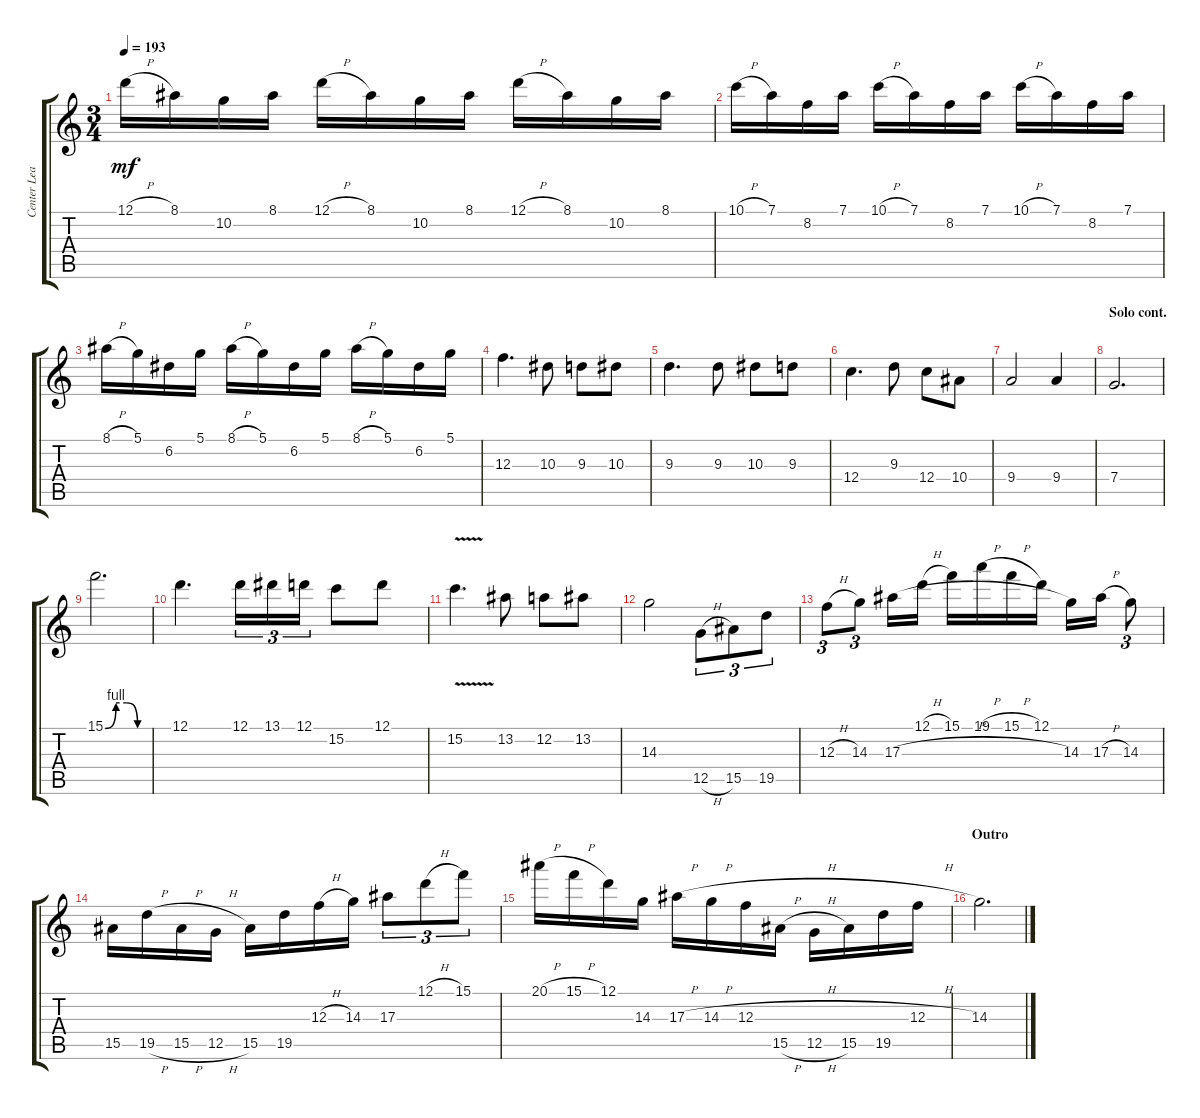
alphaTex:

\track ("Center Lead 1" "Center Lea") {instrument distortionguitar}
\staff {score tabs}
\tuning (D4 A3 F3 C3 G2 C2) {hide}
\ts (3 4)
\tempo 193
\clef g2
\ks c
12.1{h}.16{dy mf} 8.1.16 10.2.16 8.1.16 12.1{h}.16 8.1.16 10.2.16 8.1.16 12.1{h}.16 8.1.16 10.2.16 8.1.16 |
10.1{h}.16 7.1.16 8.2.16 7.1.16 10.1{h}.16 7.1.16 8.2.16 7.1.16 10.1{h}.16 7.1.16 8.2.16 7.1.16 |
8.1{h}.16 5.1.16 6.2.16 5.1.16 8.1{h}.16 5.1.16 6.2.16 5.1.16 8.1{h}.16 5.1.16 6.2.16 5.1.16 |
12.3.4{d} 10.3.8 9.3.8 10.3.8 |
9.3.4{d} 9.3.8 10.3.8 9.3.8 |
12.4.4{d} 9.3.8 12.4.8 10.4.8 |
9.4.2 9.4.4 |
\section ("" "Solo cont.")
7.4.2{d} |
15.1{be (custom 0 0 15 4 30 4 45 0 60 0)}.2{d} |
12.1.4{d} 12.1.16{tu (3 2)} 13.1.16{tu (3 2)} 12.1.16{tu (3 2)} 15.2.8 12.1.8 |
15.2{v}.4{d} 13.2.8 12.2.8 13.2.8 |
14.3.2 12.5{h}.8{tu (3 2)} 15.5.8{tu (3 2)} 19.5.8{tu (3 2)} |
12.3{h}.8{tu (3 2)} 14.3.8{tu (3 2)} 17.3{h}.16 12.1{h}.16 15.1.16 19.1{h}.16 15.1{h}.16 12.1.16 14.3.16 17.3{h}.16 14.3.8{tu (3 2)} |
15.5.16 19.5{h}.16 15.5{h}.16 12.5{h}.16 15.5.16 19.5.16 12.3{h}.16 14.3.16 17.3.8{tu (3 2)} 12.1{h}.8{tu (3 2)} 15.1.8{tu (3 2)} |
20.1{h}.16 15.1{h}.16 12.1.16 14.3.16 17.3{h}.16 14.3{h}.16 12.3{h}.16 15.5{h}.16 12.5{h}.16 15.5.16 19.5.16 12.3{h}.16 |
\section ("" "Outro")
14.3.2{d}
